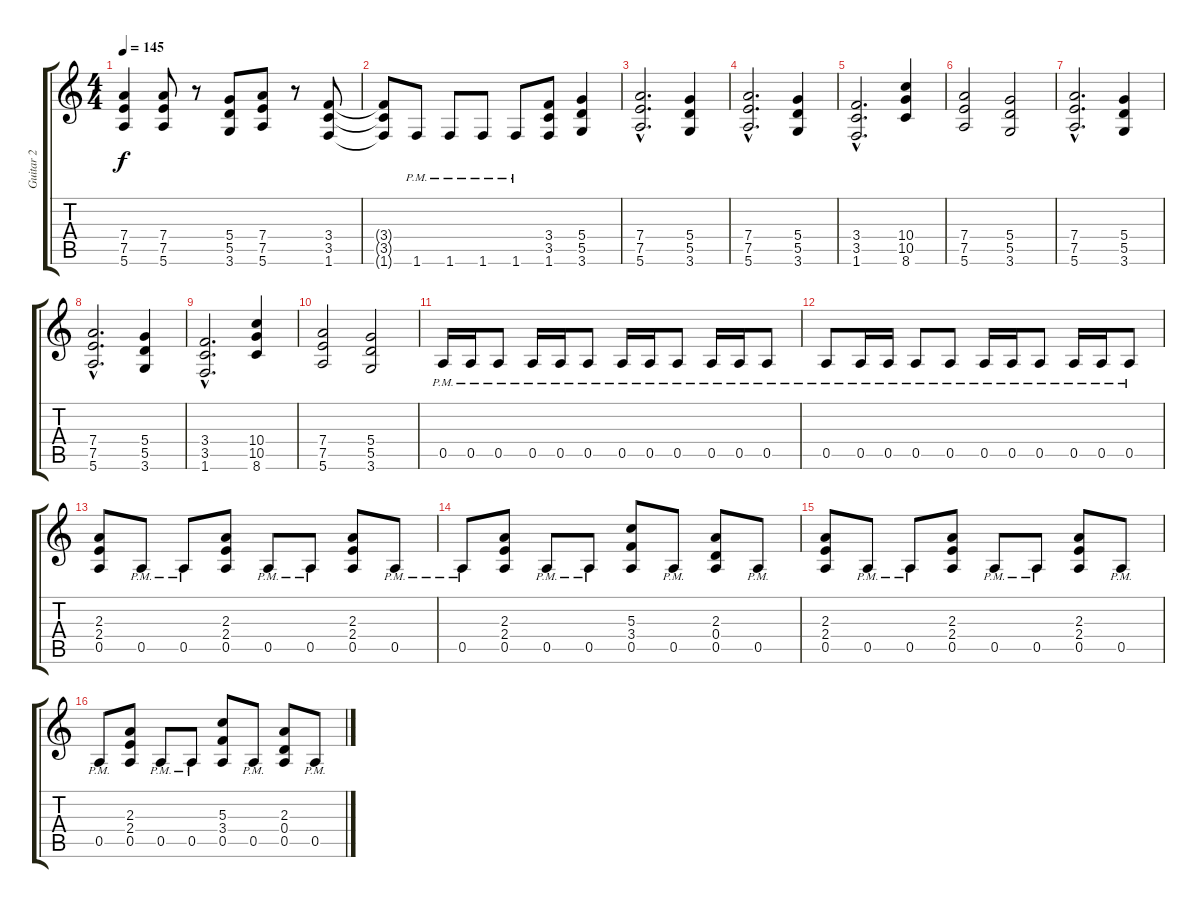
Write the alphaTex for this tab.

\track ("Guitar 2" "Guitar 2") {instrument distortionguitar}
\staff {score tabs}
\tuning (E4 B3 G3 D3 A2 E2) {hide}
\ts (4 4)
\tempo 145
\clef g2
\ks c
(7.4 7.5 5.6).4{dy f} (7.4 7.5 5.6).8 r.8 (5.4 5.5 3.6).8 (7.4 7.5 5.6).8 r.8 (3.4 3.5 1.6).8 |
(3.4{t} 3.5{t} 1.6{t}).8 1.6{pm}.8 1.6{pm}.8 1.6{pm}.8 1.6{pm}.8 (3.4 3.5 1.6).8 (5.4 5.5 3.6).4 |
(7.4{hac} 7.5{hac} 5.6{hac}).2{d} (5.4 5.5 3.6).4 |
(7.4{hac} 7.5{hac} 5.6{hac}).2{d} (5.4 5.5 3.6).4 |
(3.4{hac} 3.5{hac} 1.6{hac}).2{d} (10.4 10.5 8.6).4 |
(7.4 7.5 5.6).2 (5.4 5.5 3.6).2 |
(7.4{hac} 7.5{hac} 5.6{hac}).2{d} (5.4 5.5 3.6).4 |
(7.4{hac} 7.5{hac} 5.6{hac}).2{d} (5.4 5.5 3.6).4 |
(3.4{hac} 3.5{hac} 1.6{hac}).2{d} (10.4 10.5 8.6).4 |
(7.4 7.5 5.6).2 (5.4 5.5 3.6).2 |
0.5{pm}.16 0.5{pm}.16 0.5{pm}.8 0.5{pm}.16 0.5{pm}.16 0.5{pm}.8 0.5{pm}.16 0.5{pm}.16 0.5{pm}.8 0.5{pm}.16 0.5{pm}.16 0.5{pm}.8 |
0.5{pm}.8 0.5{pm}.16 0.5{pm}.16 0.5{pm}.8 0.5{pm}.8 0.5{pm}.16 0.5{pm}.16 0.5{pm}.8 0.5{pm}.16 0.5{pm}.16 0.5{pm}.8 |
(2.3 2.4 0.5).8 0.5{pm}.8 0.5{pm}.8 (2.3 2.4 0.5).8 0.5{pm}.8 0.5{pm}.8 (2.3 2.4 0.5).8 0.5{pm}.8 |
0.5{pm}.8 (2.3 2.4 0.5).8 0.5{pm}.8 0.5{pm}.8 (5.3 3.4 0.5).8 0.5{pm}.8 (2.3 0.4 0.5).8 0.5{pm}.8 |
(2.3 2.4 0.5).8 0.5{pm}.8 0.5{pm}.8 (2.3 2.4 0.5).8 0.5{pm}.8 0.5{pm}.8 (2.3 2.4 0.5).8 0.5{pm}.8 |
0.5{pm}.8 (2.3 2.4 0.5).8 0.5{pm}.8 0.5{pm}.8 (5.3 3.4 0.5).8 0.5{pm}.8 (2.3 0.4 0.5).8 0.5{pm}.8
